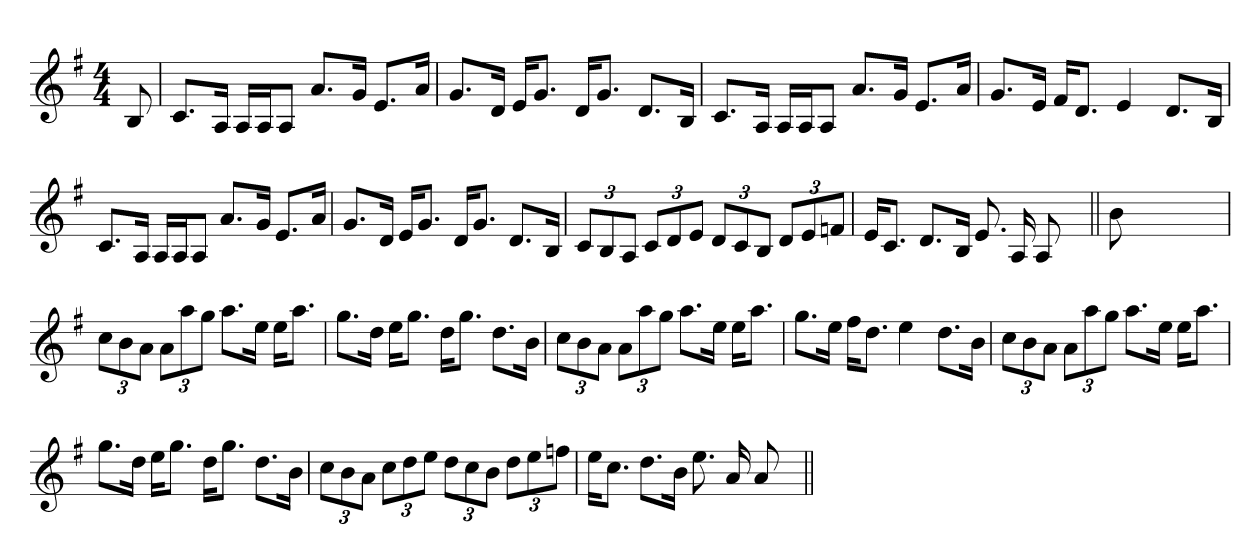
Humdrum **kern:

**kern
*part1
*staff1
*clefG2
*k[f#]
*M4/4
=1
8B
=
8.cL
16AJk
16ALL
16AJ
8AJ
8.aL
16gJk
8.eL
16aJk
=
8.gL
16dJk
16eKL
8.gJ
16dKL
8.gJ
8.dL
16BJk
=
8.cL
16AJk
16ALL
16AJ
8AJ
8.aL
16gJk
8.eL
16aJk
=
8.gL
16eJk
16f#KL
8.dJ
4e
8.dL
16BJk
=
8.cL
16AJk
16ALL
16AJ
8AJ
8.aL
16gJk
8.eL
16aJk
=
8.gL
16dJk
16eKL
8.gJ
16dKL
8.gJ
8.dL
16BJk
=
12cL
12B
12AJ
12cL
12d
12eJ
12dL
12c
12BJ
12dL
12e
12fnJ
=
16eKL
8.cJ
8.dL
16BJk
8.e
16A
8A
8ryy
=||
8b
2..ryy
=
12ccL
12b
12aJ
12aL
12aa
12ggJ
8.aaL
16eeJk
16eeKL
8.aaJ
=
8.ggL
16ddJk
16eeKL
8.ggJ
16ddKL
8.ggJ
8.ddL
16bJk
=
12ccL
12b
12aJ
12aL
12aa
12ggJ
8.aaL
16eeJk
16eeKL
8.aaJ
=
8.ggL
16eeJk
16ff#KL
8.ddJ
4ee
8.ddL
16bJk
=
12ccL
12b
12aJ
12aL
12aa
12ggJ
8.aaL
16eeJk
16eeKL
8.aaJ
=
8.ggL
16ddJk
16eeKL
8.ggJ
16ddKL
8.ggJ
8.ddL
16bJk
=
12ccL
12b
12aJ
12ccL
12dd
12eeJ
12ddL
12cc
12bJ
12ddL
12ee
12ffnJ
=
16eeKL
8.ccJ
8.ddL
16bJk
8.ee
16a
8a
8ryy
=||
*-
